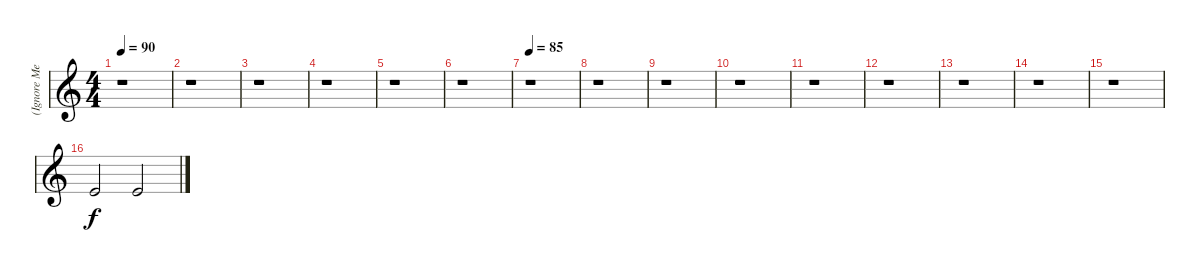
\track ("(Ignore Me)" "(Ignore Me") {instrument reversecymbal}
\staff {score}
\tuning (E4 B3 G3 D3 A2 E2) {hide}
\ts (4 4)
\tempo 90
\clef g2
\ks c
r.1{dy f} |
r.1 |
r.1 |
r.1 |
r.1 |
r.1 |
\tempo 85
r.1 |
r.1 |
r.1 |
r.1 |
r.1 |
r.1 |
r.1 |
r.1 |
r.1 |
0.1.2 0.1.2
